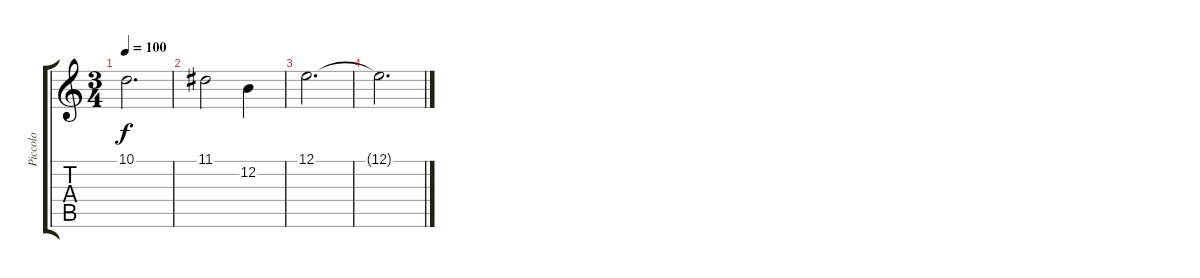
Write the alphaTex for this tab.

\track ("Piccolo" "Piccolo") {instrument piccolo}
\staff {score tabs}
\tuning (E4 B3 G3 D3 A2 E2) {hide}
\ts (3 4)
\tempo 100
\clef g2
\ks c
10.1.2{d dy f} |
11.1.2 12.2.4 |
12.1.2{d} |
12.1{t}.2{d}
